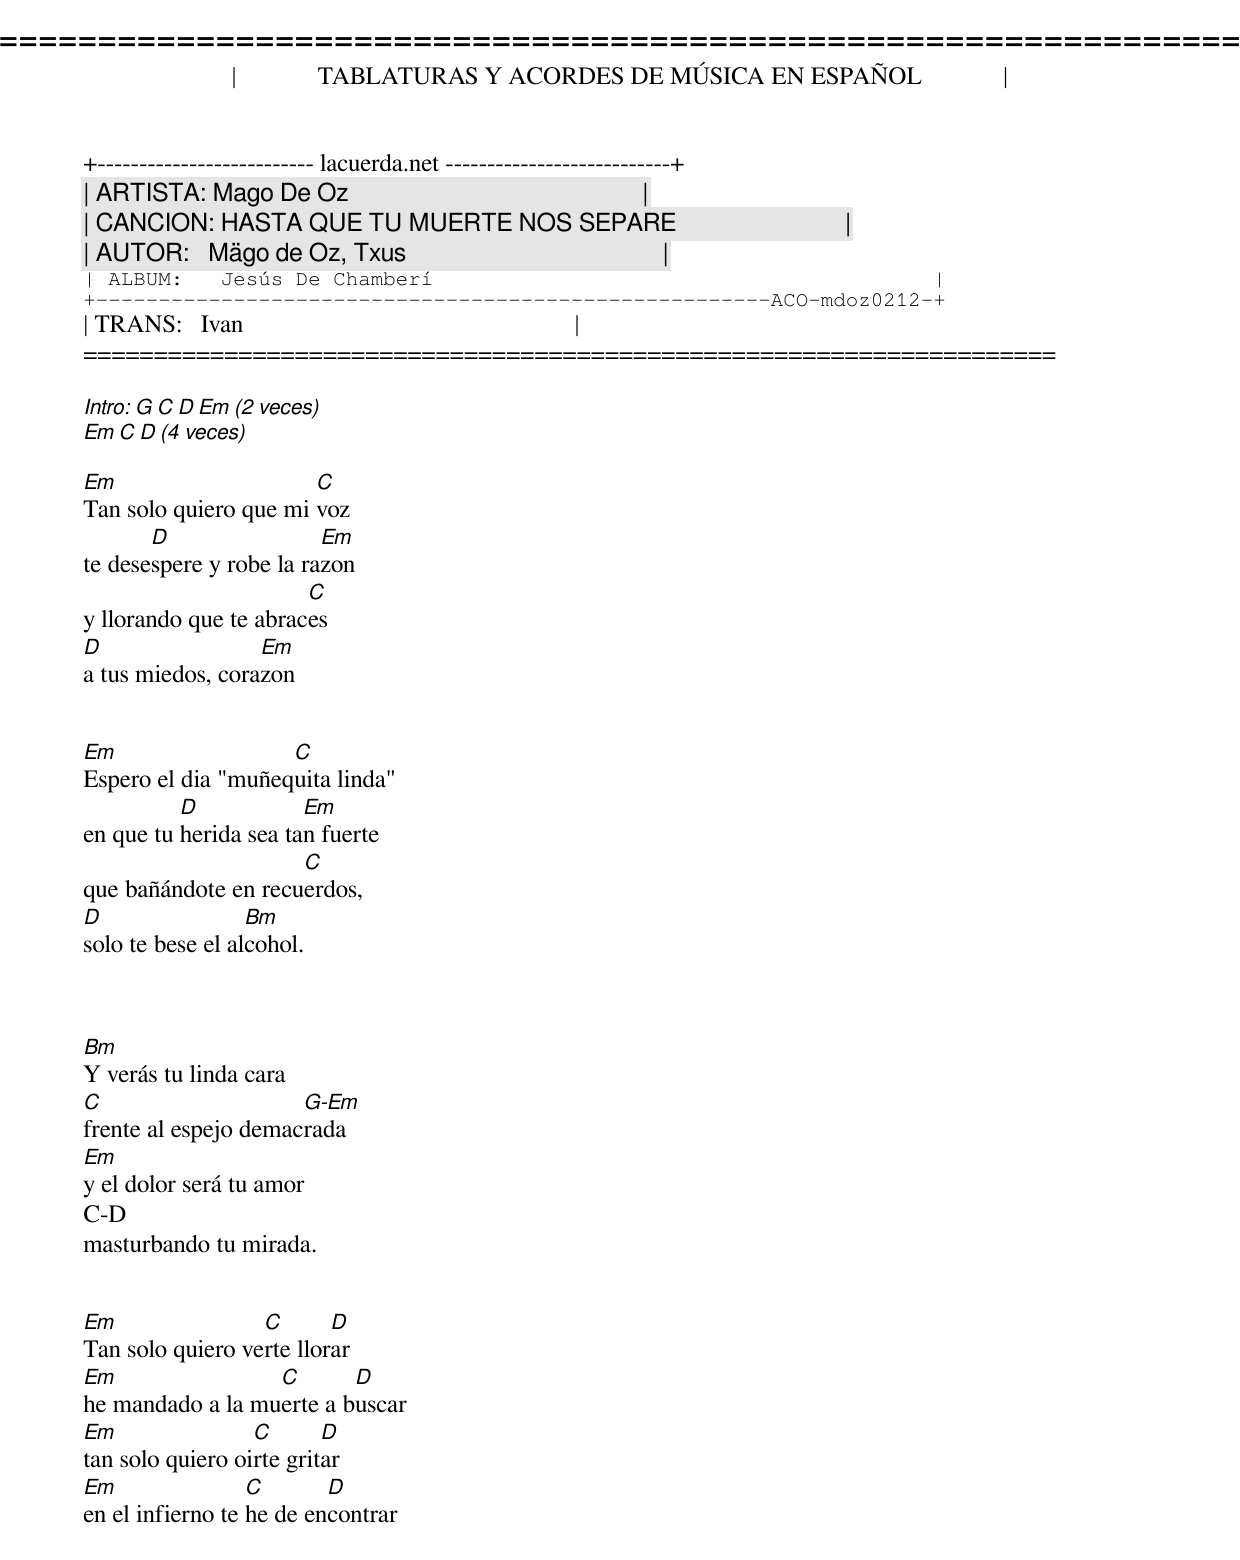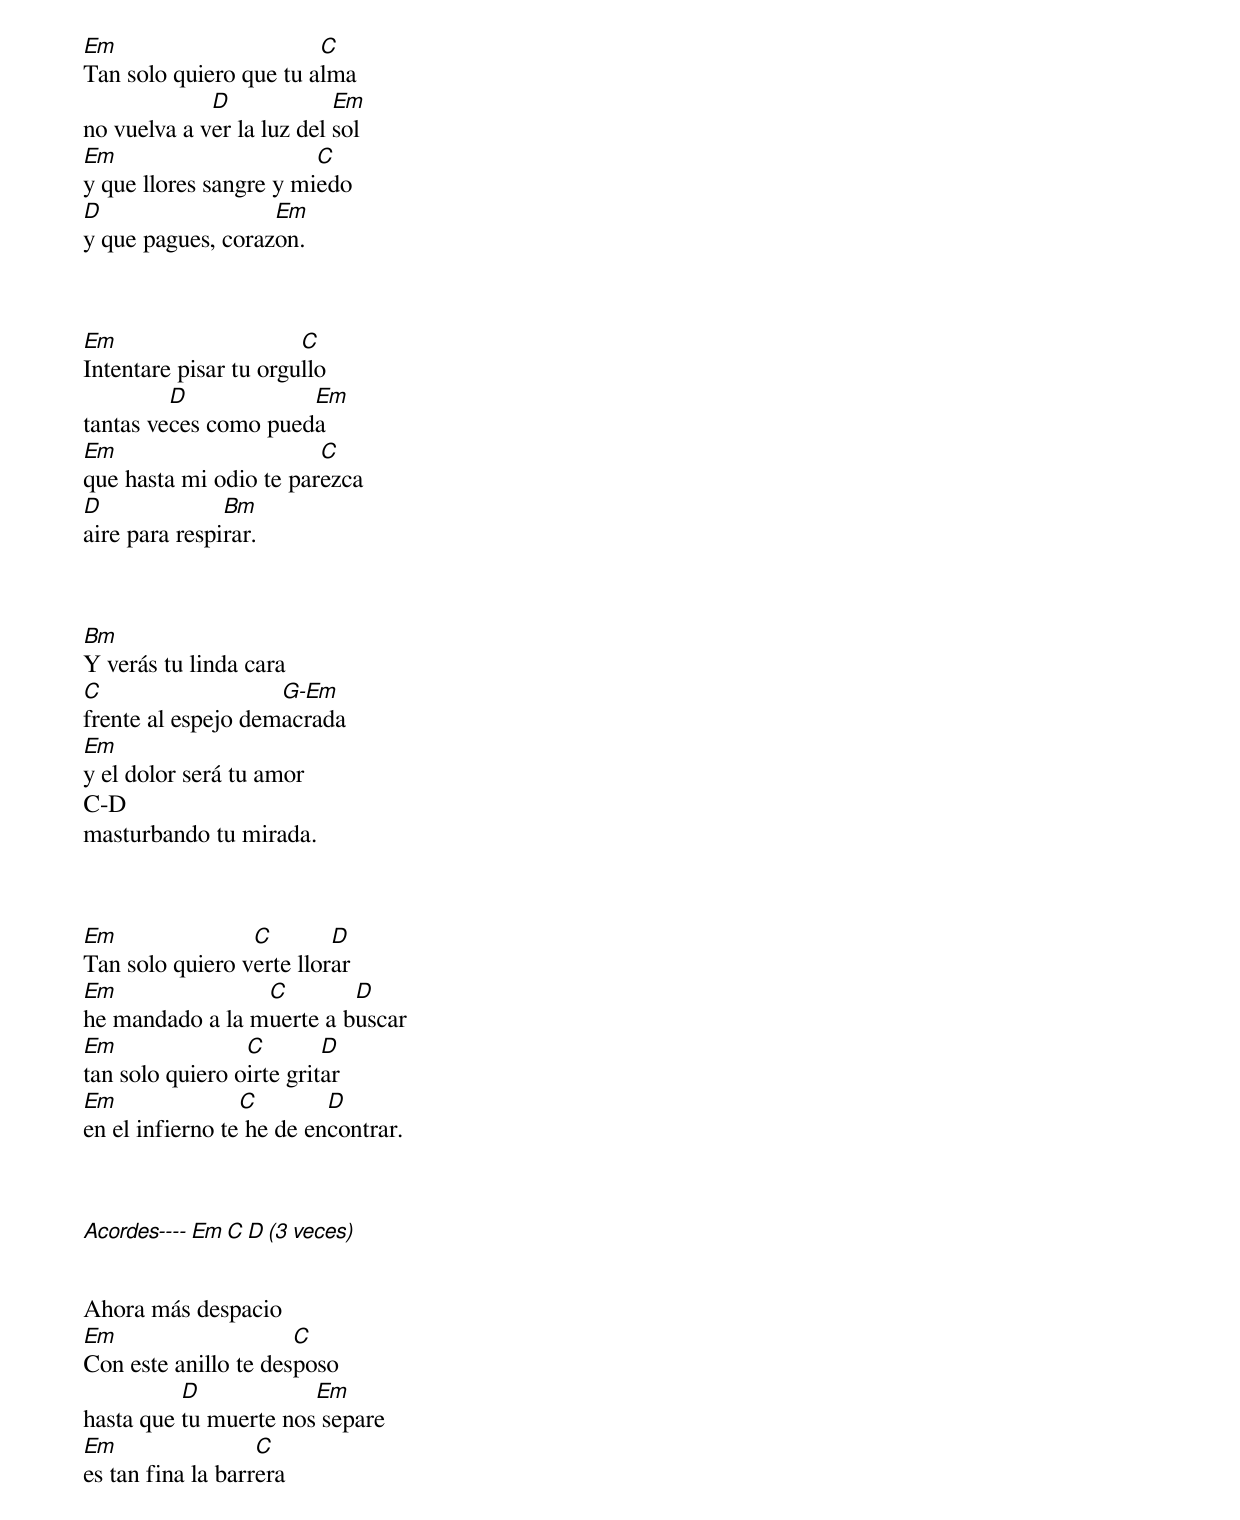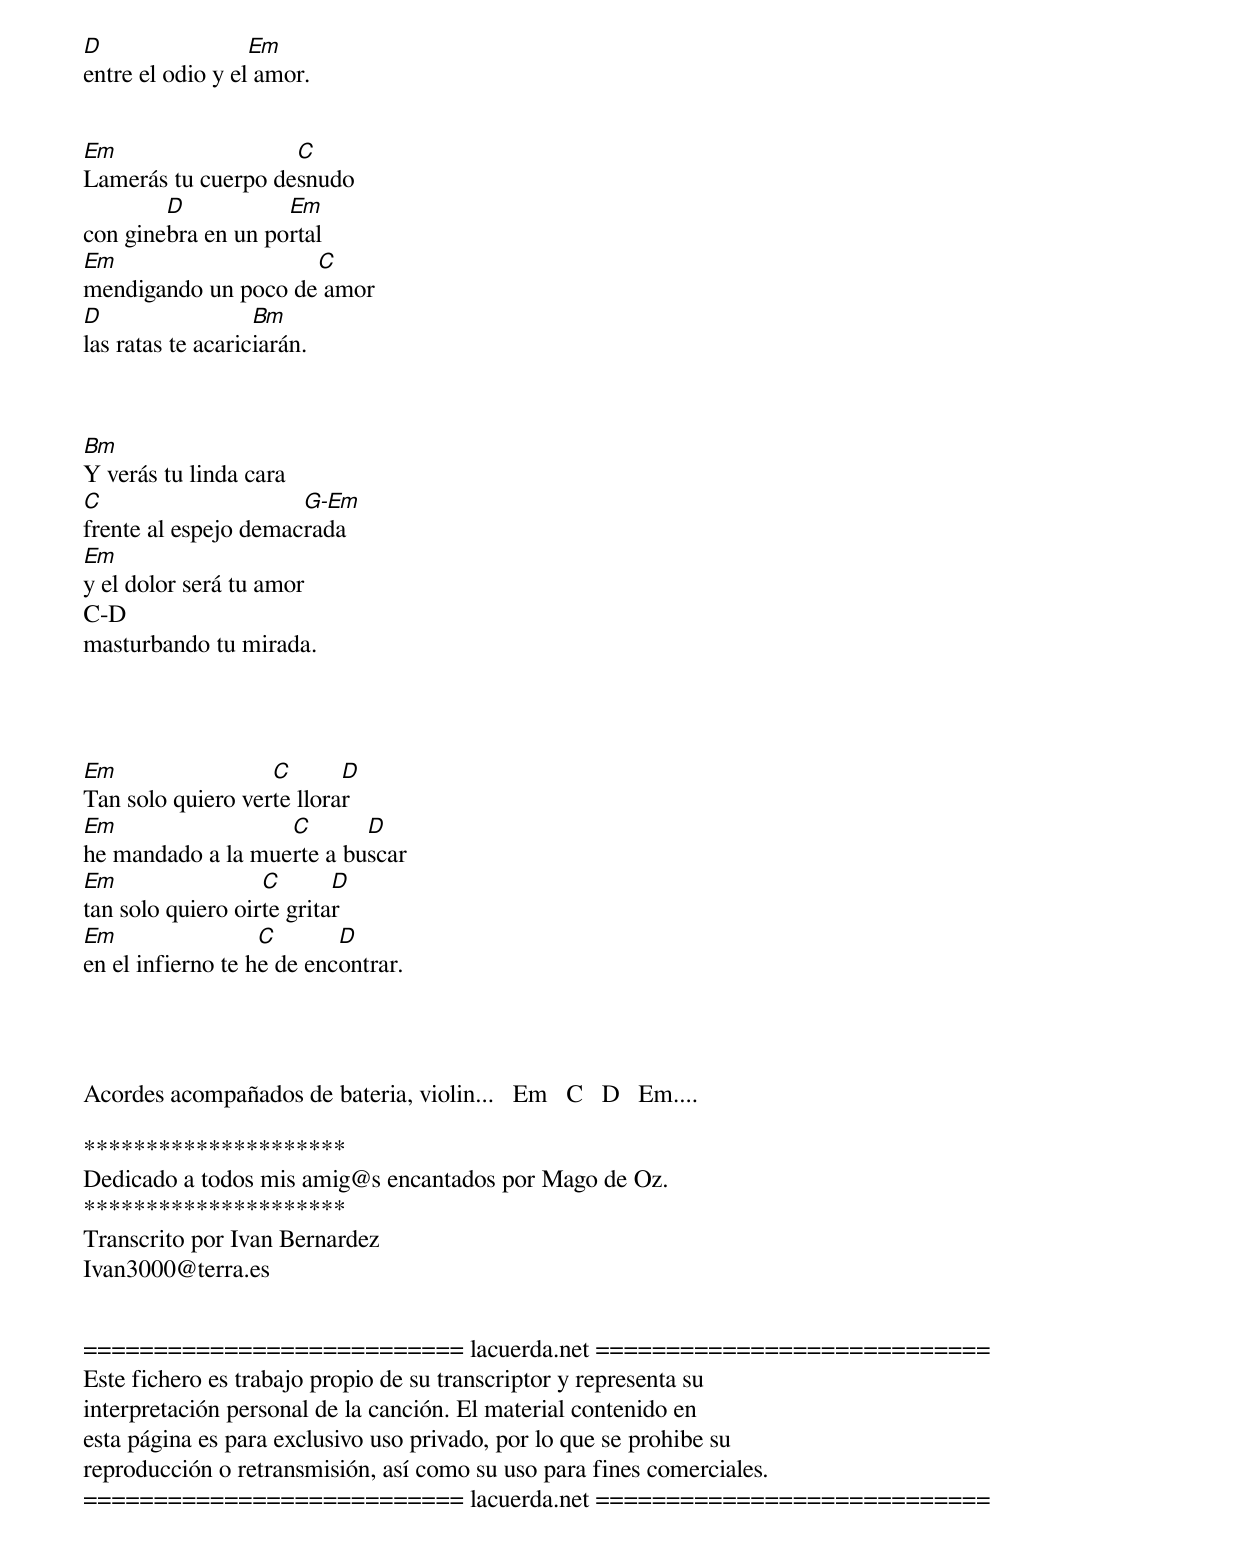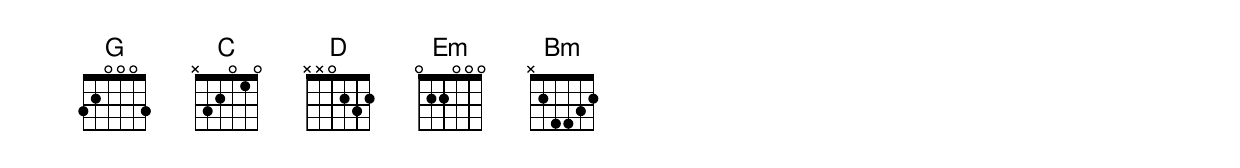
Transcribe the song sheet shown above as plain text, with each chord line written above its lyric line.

=====================================================================
|             TABLATURAS Y ACORDES DE MÚSICA EN ESPAÑOL             |
+-------------------------- lacuerda.net ---------------------------+
| ARTISTA: Mago De Oz                                               |
| CANCION: HASTA QUE TU MUERTE NOS SEPARE                           |
| AUTOR:   Mägo de Oz, Txus                                         |
| ALBUM:   Jesús De Chamberí                                        |
+------------------------------------------------------ACO-mdoz0212-+
| TRANS:   Ivan                                                     |
=====================================================================

Intro:     G     C     D    Em  (2 veces)
Em   C   D   (4 veces)

Em                     C
Tan solo quiero que mi voz
       D                 Em
te desespere y robe la razon
                       C
y llorando que te abraces
D                 Em
a tus miedos, corazon


Em                  C
Espero el dia "muñequita linda"
          D            Em
en que tu herida sea tan fuerte
                     C
que bañándote en recuerdos,
D                 Bm
solo te bese el alcohol.



Bm
Y verás tu linda cara
C                     G-Em
frente al espejo demacrada
Em
y el dolor será tu amor
C-D
masturbando tu mirada.


Em                C       D
Tan solo quiero verte llorar
Em                C       D
he mandado a la muerte a buscar
Em                C       D
tan solo quiero oirte gritar
Em                C       D
en el infierno te he de encontrar



Em                      C
Tan solo quiero que tu alma
             D             Em
no vuelva a ver la luz del sol
Em                      C
y que llores sangre y miedo
D                  Em
y que pagues, corazon.



Em                     C
Intentare pisar tu orgullo
         D            Em
tantas veces como pueda
Em                      C
que hasta mi odio te parezca
D              Bm
aire para respirar.



Bm
Y verás tu linda cara
C                   G-Em
frente al espejo demacrada
Em
y el dolor será tu amor
C-D
masturbando tu mirada.



Em               C        D
Tan solo quiero verte llorar
Em               C        D
he mandado a la muerte a buscar
Em               C        D
tan solo quiero oirte gritar
Em               C        D
en el infierno te he de encontrar.



Acordes----  Em   C   D  (3 veces)


Ahora más despacio
Em                    C
Con este anillo te desposo
          D            Em
hasta que tu muerte nos separe
Em                 C
es tan fina la barrera
D                 Em
entre el odio y el amor.


Em                  C
Lamerás tu cuerpo desnudo
        D           Em
con ginebra en un portal
Em                   C
mendigando un poco de amor
D                  Bm
las ratas te acariciarán.



Bm
Y verás tu linda cara
C                     G-Em
frente al espejo demacrada
Em
y el dolor será tu amor
C-D
masturbando tu mirada.




Em                 C       D
Tan solo quiero verte llorar
Em                 C       D
he mandado a la muerte a buscar
Em                 C       D
tan solo quiero oirte gritar
Em                 C       D
en el infierno te he de encontrar.




Acordes acompañados de bateria, violin...   Em   C   D   Em....

*********************
Dedicado a todos mis amig@s encantados por Mago de Oz.
*********************
Transcrito por Ivan Bernardez
Ivan3000@terra.es


=========================== lacuerda.net ============================
Este fichero es trabajo propio de su transcriptor y representa su
interpretación personal de la canción. El material contenido en
esta página es para exclusivo uso privado, por lo que se prohibe su
reproducción o retransmisión, así como su uso para fines comerciales.
=========================== lacuerda.net ============================
